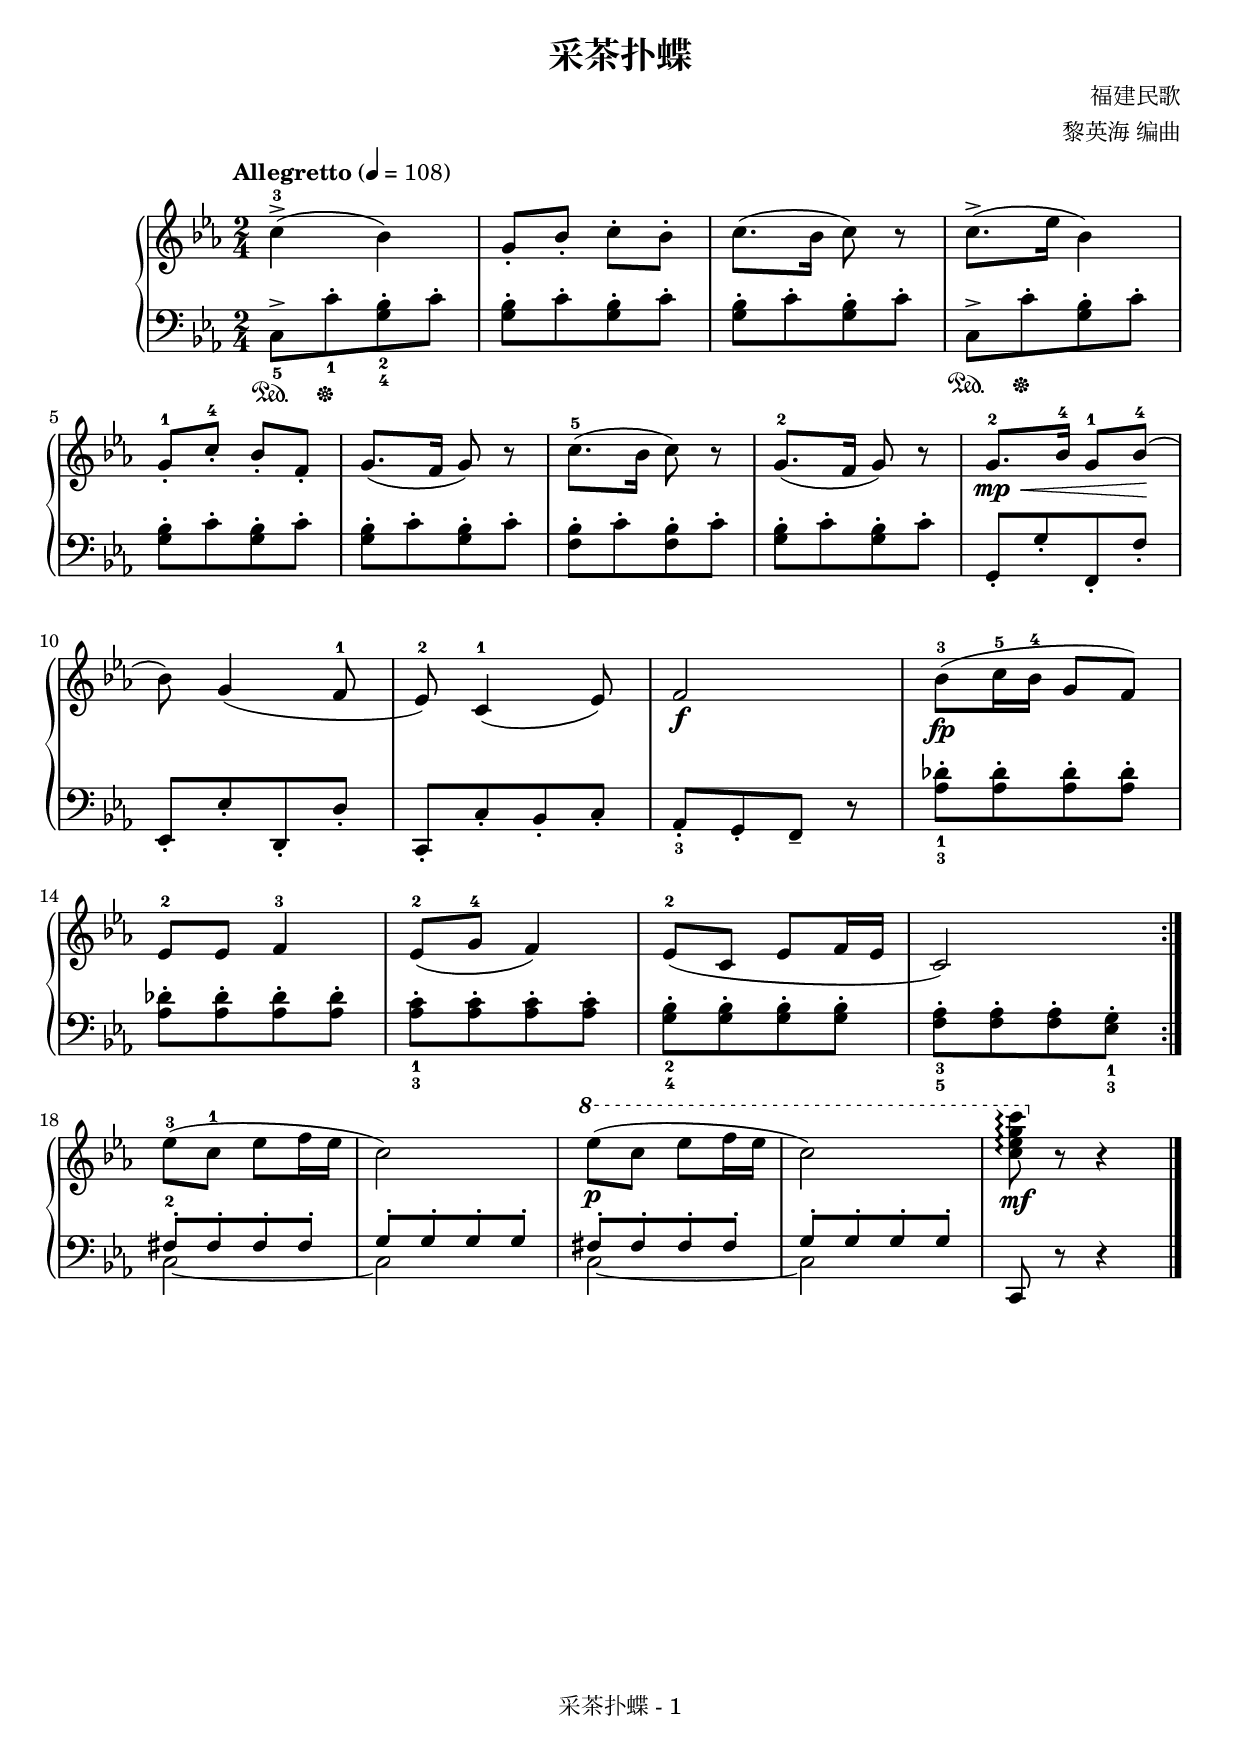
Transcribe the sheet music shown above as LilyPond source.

\version "2.18.2"

songName = "采茶扑蝶"
\include "../../lib/paper-footer.ily"

\header {
  title = \songName
  composer = "福建民歌"
  arranger = "黎英海 编曲"
}

keyTime = {
  \key es \major
  \time 2/4
  \numericTimeSignature
}

upper_one = {
  <c ees g c>8\arpeggio\mf
}

upper_one_midi = {
  \set tieWaitForNote = ##t
  \grace {c8~[ ees~ g~ c~]} <c, ees g c>8\arpeggio\mf
  \unset tieWaitForNote
}

upper = \relative c'' {
  \clef treble
  \keyTime
  \tempo "Allegretto" 4=108
  \override Hairpin.to-barline = ##f
  
  \repeat volta 2 {
    c4->-3( bes) |
    g8-. bes-. c-. bes-. |
    c8.( bes16 c8) r |
    c8.->( ees16 bes4) |\break
    
    g8-.-1 c-.-4 bes-. f-. |
    g8.( f16 g8) r |
    c8.-5( bes16 c8) r |
    g8.-2( f16 g8) r |
    g8.-2\mp\< bes16-4 g8-1 bes-4\!( |
    
    bes8) g4( f8-1 |
    ees8-2) c4-1( ees8) |
    f2\f |
    bes8-3\fp( c16-5 bes-4 g8 f) |\break
    
    ees8-2 ees f4-3 |
    ees8-2( g-4 f4) |
    ees8-2( c ees f16 ees |
    c2) |
  }
  
  ees'8-3( c-1 ees f16 ees |
  c2) |
  \ottava #1 ees'8\p( c ees f16 ees |
  c2) |
  \tag #'pdf  \upper_one
  \tag #'midi \upper_one_midi
  \ottava #0 r8 r4 |\bar "|."
}

lower = \relative c {
  \clef bass
  \keyTime
  \override Hairpin.to-barline = ##f
  \dynamicUp
  
  \repeat volta 2 {
    c8->_5\sustainOn[ c'-._1\sustainOff <g bes>-._2_4 c-.] |
    <g bes>8-.[ c-. q-. c-.] |
    q8-.[ c-. q-. c-.] |
    c,8->\sustainOn[ c'-.\sustainOff q-. c-.] |\break
    
    q8-.[ c-. q-. c-.] |
    q8-.[ c-. q-. c-.] |
    <f, bes>8-.[ c'-. q-. c-.] |
    <g bes>8-.[ c-. q-. c-.] |
    g,8-.[ g'-. f,-. f'-.] |\break
    
    ees,8-.[ ees'-. d,-. d'-.] |
    c,8-.[ c'-. bes-. c-.] |
    aes8-._3[ g-. f--] r |
    <aes' des>-._1_3[ q-. q-. q-.] |\break
    
    q8-.[ q-. q-. q-.] |
    <aes c>8-._1_3[ q-. q-. q-.] |
    <g bes>8-._2_4[ q-. q-. q-.] |
    <f aes>8-._3_5[ q-. q-. <ees g>-._1_3] |\break
  }
  
  <<
    { 
      \stemUp
      fis8^.-2[ fis^. fis^. fis^.] |
      g8^.[ g^. g^. g^.] |
      fis8^.[ fis^. fis^. fis^.] |
      g8^.[ g^. g^. g^.] |
    }
    \new Voice {
      \stemDown
      c,2_~ |
      c2 |
      c2_~ |
      c2 |
    }
  >>
  c,8 r r4 |\bar "|."
}

\score {
  \keepWithTag #'pdf
  % \keepWithTag #'midi
  \new PianoStaff <<
    \new Staff = "upper" \upper
    \new Staff = "lower" \lower
  >>
  \layout {
    % indent = 0\cm
  }
  % \midi { }
}

\score {
  \unfoldRepeats
  \keepWithTag #'midi
  \new PianoStaff <<
    \new Staff = "upper" \upper
    \new Staff = "lower" \lower
  >>
  \midi { }
}
